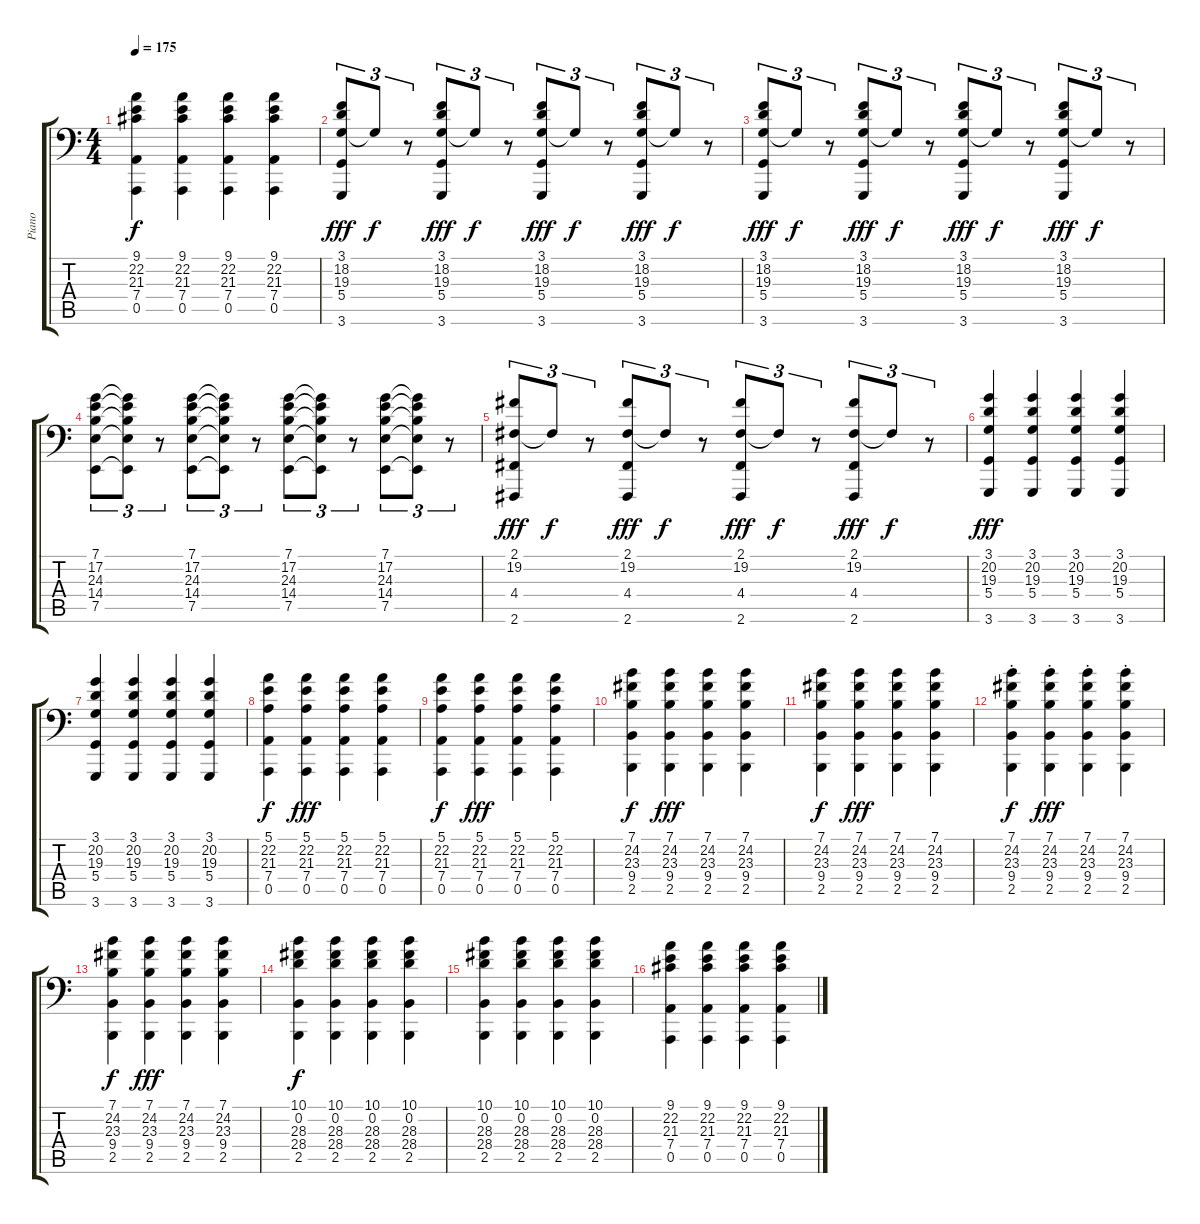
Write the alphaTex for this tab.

\track ("Piano" "Piano") {instrument acousticgrandpiano}
\staff {score tabs}
\tuning (E3 B2 G2 D2 A1 E1) {hide}
\ts (4 4)
\tempo 175
\clef f4
\ks c
(9.1 22.2 21.3 7.4 0.5).4{dy f} (9.1 22.2 21.3 7.4 0.5).4 (9.1 22.2 21.3 7.4 0.5).4 (9.1 22.2 21.3 7.4 0.5).4 |
(3.1 18.2 19.3 5.4 3.6).8{tu (3 2) dy fff} 3.1{t}.8{tu (3 2) dy f} r.8{tu (3 2)} (3.1 18.2 19.3 5.4 3.6).8{tu (3 2) dy fff} 3.1{t}.8{tu (3 2) dy f} r.8{tu (3 2)} (3.1 18.2 19.3 5.4 3.6).8{tu (3 2) dy fff} 3.1{t}.8{tu (3 2) dy f} r.8{tu (3 2)} (3.1 18.2 19.3 5.4 3.6).8{tu (3 2) dy fff} 3.1{t}.8{tu (3 2) dy f} r.8{tu (3 2)} |
(3.1 18.2 19.3 5.4 3.6).8{tu (3 2) dy fff} 3.1{t}.8{tu (3 2) dy f} r.8{tu (3 2)} (3.1 18.2 19.3 5.4 3.6).8{tu (3 2) dy fff} 3.1{t}.8{tu (3 2) dy f} r.8{tu (3 2)} (3.1 18.2 19.3 5.4 3.6).8{tu (3 2) dy fff} 3.1{t}.8{tu (3 2) dy f} r.8{tu (3 2)} (3.1 18.2 19.3 5.4 3.6).8{tu (3 2) dy fff} 3.1{t}.8{tu (3 2) dy f} r.8{tu (3 2)} |
(7.1 17.2 24.3 14.4 7.5).8{tu (3 2)} (7.1{t} 17.2{t} 24.3{t} 14.4{t} 7.5{t}).8{tu (3 2)} r.8{tu (3 2)} (7.1 17.2 24.3 14.4 7.5).8{tu (3 2)} (7.1{t} 17.2{t} 24.3{t} 14.4{t} 7.5{t}).8{tu (3 2)} r.8{tu (3 2)} (7.1 17.2 24.3 14.4 7.5).8{tu (3 2)} (7.1{t} 17.2{t} 24.3{t} 14.4{t} 7.5{t}).8{tu (3 2)} r.8{tu (3 2)} (7.1 17.2 24.3 14.4 7.5).8{tu (3 2)} (7.1{t} 17.2{t} 24.3{t} 14.4{t} 7.5{t}).8{tu (3 2)} r.8{tu (3 2)} |
(2.1 19.2 4.4 2.6).8{tu (3 2) dy fff} 2.1{t}.8{tu (3 2) dy f} r.8{tu (3 2)} (2.1 19.2 4.4 2.6).8{tu (3 2) dy fff} 2.1{t}.8{tu (3 2) dy f} r.8{tu (3 2)} (2.1 19.2 4.4 2.6).8{tu (3 2) dy fff} 2.1{t}.8{tu (3 2) dy f} r.8{tu (3 2)} (2.1 19.2 4.4 2.6).8{tu (3 2) dy fff} 2.1{t}.8{tu (3 2) dy f} r.8{tu (3 2)} |
(3.1 20.2 19.3 5.4 3.6).4{dy fff} (3.1 20.2 19.3 5.4 3.6).4 (3.1 20.2 19.3 5.4 3.6).4 (3.1 20.2 19.3 5.4 3.6).4 |
(3.1 20.2 19.3 5.4 3.6).4 (3.1 20.2 19.3 5.4 3.6).4 (3.1 20.2 19.3 5.4 3.6).4 (3.1 20.2 19.3 5.4 3.6).4 |
(5.1 22.2 21.3 7.4 0.5).4{dy f} (5.1 22.2 21.3 7.4 0.5).4{dy fff} (5.1 22.2 21.3 7.4 0.5).4 (5.1 22.2 21.3 7.4 0.5).4 |
(5.1 22.2 21.3 7.4 0.5).4{dy f} (5.1 22.2 21.3 7.4 0.5).4{dy fff} (5.1 22.2 21.3 7.4 0.5).4 (5.1 22.2 21.3 7.4 0.5).4 |
(7.1 24.2 23.3 9.4 2.5).4{dy f} (7.1 24.2 23.3 9.4 2.5).4{dy fff} (7.1 24.2 23.3 9.4 2.5).4 (7.1 24.2 23.3 9.4 2.5).4 |
(7.1 24.2 23.3 9.4 2.5).4{dy f} (7.1 24.2 23.3 9.4 2.5).4{dy fff} (7.1 24.2 23.3 9.4 2.5).4 (7.1 24.2 23.3 9.4 2.5).4 |
(7.1{st} 24.2{st} 23.3{st} 9.4{st} 2.5{st}).4{dy f} (7.1{st} 24.2{st} 23.3{st} 9.4{st} 2.5{st}).4{dy fff} (7.1{st} 24.2{st} 23.3{st} 9.4{st} 2.5{st}).4 (7.1{st} 24.2{st} 23.3{st} 9.4{st} 2.5{st}).4 |
(7.1 24.2 23.3 9.4 2.5).4{dy f} (7.1 24.2 23.3 9.4 2.5).4{dy fff} (7.1 24.2 23.3 9.4 2.5).4 (7.1 24.2 23.3 9.4 2.5).4 |
(10.1 0.2 28.3 28.4 2.5).4{dy f} (10.1 0.2 28.3 28.4 2.5).4 (10.1 0.2 28.3 28.4 2.5).4 (10.1 0.2 28.3 28.4 2.5).4 |
(10.1 0.2 28.3 28.4 2.5).4 (10.1 0.2 28.3 28.4 2.5).4 (10.1 0.2 28.3 28.4 2.5).4 (10.1 0.2 28.3 28.4 2.5).4 |
(9.1 22.2 21.3 7.4 0.5).4 (9.1 22.2 21.3 7.4 0.5).4 (9.1 22.2 21.3 7.4 0.5).4 (9.1 22.2 21.3 7.4 0.5).4
